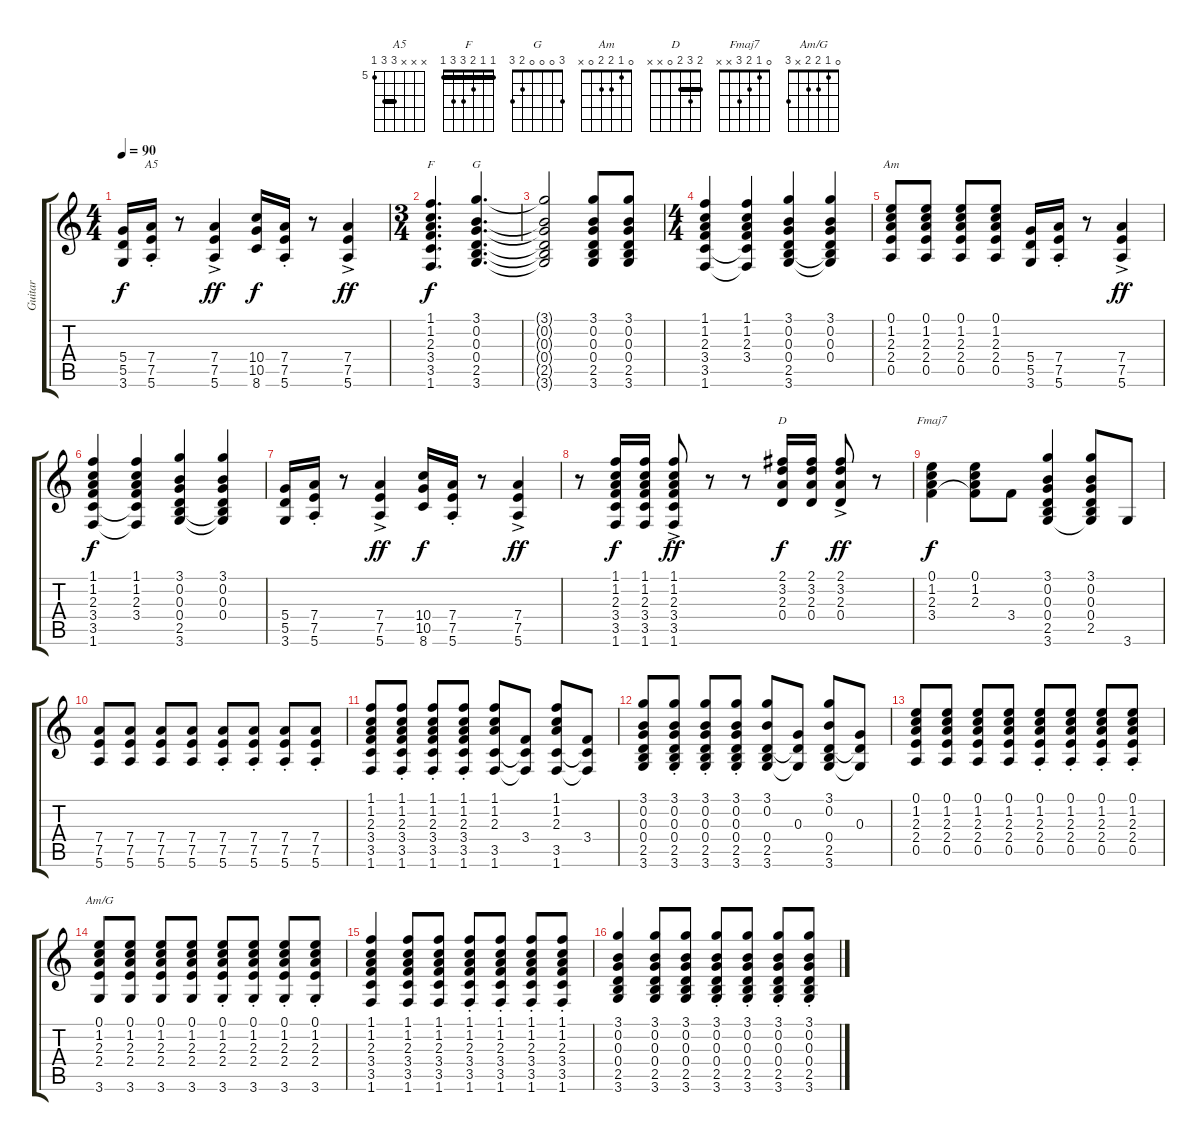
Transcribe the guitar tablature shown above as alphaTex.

\track ("Guitar" "Guitar") {instrument overdrivenguitar}
\staff {score tabs}
\tuning (E4 B3 G3 D3 A2 E2) {hide}
\chord ("A5" x x x 7 7 5) {firstfret 5 barre 7}
\chord ("F" 1 1 2 3 3 1) {barre 1}
\chord ("G" 3 0 0 0 2 3)
\chord ("Am" 0 1 2 2 0 x)
\chord ("D" 2 3 2 0 x x) {barre 2}
\chord ("Fmaj7" 0 1 2 3 x x)
\chord ("Am/G" 0 1 2 2 x 3)
\ts (4 4)
\tempo 90
\clef g2
\ks c
(5.4 5.5 3.6).16{dy f} (7.4 7.5{st} 5.6).16{ch "A5"} r.8 (7.4 7.5{ac} 5.6).4{dy ff} (10.4 10.5 8.6).16{dy f} (7.4 7.5{st} 5.6).16 r.8 (7.4 7.5{ac} 5.6).4{dy ff} |
\ts (3 4)
(1.1 1.2 2.3 3.4 3.5 1.6).4{d ch "F" dy f} (3.1 0.2 0.3 0.4 2.5 3.6).4{d ch "G"} |
(3.1{t} 0.2{t} 0.3{t} 0.4{t} 2.5{t} 3.6{t}).2 (3.1 0.2 0.3 0.4 2.5 3.6).8 (3.1 0.2 0.3 0.4 2.5 3.6).8 |
\ts (4 4)
(1.1 1.2 2.3 3.4 3.5 1.6).4 (1.1 1.2 2.3 3.4 3.5{t} 1.6{t}).4 (3.1 0.2 0.3 0.4 2.5 3.6).4 (3.1 0.2 0.3 0.4 2.5{t} 3.6{t}).4 |
(0.1 1.2 2.3 2.4 0.5).8{ch "Am"} (0.1 1.2 2.3 2.4 0.5).8 (0.1 1.2 2.3 2.4 0.5).8 (0.1 1.2 2.3 2.4 0.5).8 (5.4 5.5 3.6).16 (7.4{st} 7.5 5.6).16 r.8 (7.4{ac} 7.5 5.6).4{dy ff} |
(1.1 1.2 2.3 3.4 3.5 1.6).4{dy f} (1.1 1.2 2.3 3.4 3.5{t} 1.6{t}).4 (3.1 0.2 0.3 0.4 2.5 3.6).4 (3.1 0.2 0.3 0.4 2.5{t} 3.6{t}).4 |
(5.4 5.5 3.6).16 (7.4 7.5{st} 5.6).16 r.8 (7.4 7.5{ac} 5.6).4{dy ff} (10.4 10.5 8.6).16{dy f} (7.4 7.5{st} 5.6).16 r.8 (7.4 7.5{ac} 5.6).4{dy ff} |
r.8 (1.1 1.2 2.3 3.4 3.5 1.6).16{dy f} (1.1 1.2 2.3 3.4 3.5 1.6).16 (1.1 1.2 2.3{ac} 3.4 3.5 1.6).8{dy ff} r.8 r.8 (2.1 3.2 2.3 0.4).16{ch "D" dy f} (2.1 3.2 2.3 0.4).16 (2.1 3.2 2.3 0.4{ac}).8{dy ff} r.8 |
(0.1 1.2 2.3 3.4).4{ch "Fmaj7" dy f} (0.1 1.2 2.3 3.4{t}).8 3.4.8 (3.1 0.2 0.3 0.4 2.5 3.6).4 (3.1 0.2 0.3 0.4 2.5 3.6{t}).8 3.6.8 |
(7.4 7.5 5.6).8 (7.4 7.5 5.6).8 (7.4 7.5 5.6).8 (7.4 7.5 5.6).8 (7.4 7.5{st} 5.6).8 (7.4 7.5{st} 5.6).8 (7.4 7.5{st} 5.6).8 (7.4 7.5{st} 5.6).8 |
(1.1 1.2 2.3 3.4 3.5 1.6).8 (1.1 1.2{st} 2.3 3.4 3.5 1.6).8 (1.1 1.2{st} 2.3 3.4 3.5 1.6).8 (1.1 1.2{st} 2.3 3.4 3.5 1.6).8 (1.1 1.2 2.3 3.5 1.6).8 (3.4 3.5{t} 1.6{t}).8 (1.1 1.2 2.3 3.5 1.6).8 (3.4 3.5{t} 1.6{t}).8 |
(3.1 0.2 0.3 0.4 2.5 3.6).8 (3.1{st} 0.2 0.3 0.4 2.5 3.6).8 (3.1{st} 0.2 0.3 0.4 2.5 3.6).8 (3.1{st} 0.2 0.3 0.4 2.5 3.6).8 (3.1 0.2 0.4 2.5 3.6).8 (0.3 0.4{t} 3.6{t}).8 (3.1 0.2 0.4 2.5 3.6).8 (0.3 0.4{t} 3.6{t}).8 |
(0.1 1.2 2.3 2.4 0.5).8 (0.1 1.2 2.3 2.4 0.5).8 (0.1 1.2 2.3 2.4 0.5).8 (0.1 1.2 2.3 2.4 0.5).8 (0.1 1.2 2.3 2.4 0.5{st}).8 (0.1 1.2 2.3 2.4 0.5{st}).8 (0.1 1.2 2.3 2.4 0.5{st}).8 (0.1 1.2 2.3 2.4 0.5{st}).8 |
(0.1 1.2 2.3 2.4 3.6).8{ch "Am/G"} (0.1 1.2 2.3 2.4 3.6).8 (0.1 1.2 2.3 2.4 3.6).8 (0.1 1.2 2.3 2.4 3.6).8 (0.1 1.2 2.3 2.4 3.6{st}).8 (0.1 1.2 2.3 2.4 3.6{st}).8 (0.1 1.2 2.3 2.4 3.6{st}).8 (0.1 1.2 2.3 2.4 3.6{st}).8 |
(1.1 1.2 2.3 3.4 3.5 1.6).4 (1.1 1.2 2.3 3.4 3.5 1.6).8 (1.1 1.2 2.3 3.4 3.5 1.6).8 (1.1 1.2 2.3 3.4 3.5{st} 1.6).8 (1.1 1.2 2.3 3.4 3.5{st} 1.6).8 (1.1 1.2 2.3 3.4 3.5{st} 1.6).8 (1.1 1.2 2.3 3.4 3.5{st} 1.6).8 |
(3.1 0.2 0.3 0.4 2.5 3.6).4 (3.1 0.2 0.3 0.4 2.5 3.6).8 (3.1 0.2 0.3 0.4 2.5 3.6).8 (3.1 0.2 0.3 0.4 2.5 3.6{st}).8 (3.1 0.2 0.3 0.4 2.5 3.6{st}).8 (3.1 0.2 0.3 0.4 2.5 3.6{st}).8 (3.1 0.2 0.3 0.4 2.5 3.6{st}).8
